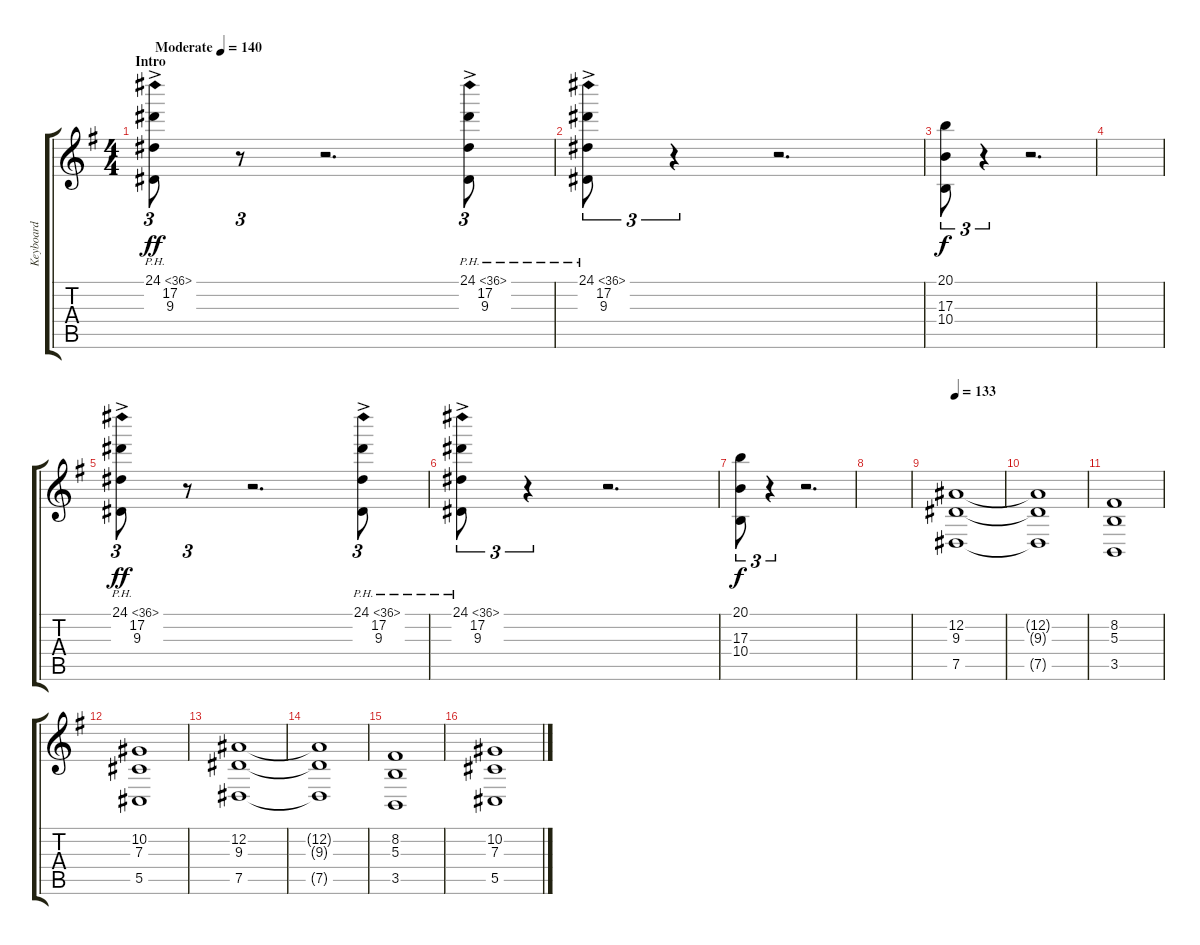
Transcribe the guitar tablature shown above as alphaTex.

\track ("Keyboard" "Keyboard") {instrument stringensemble1}
\staff {score tabs}
\tuning (Eb4 Bb3 Gb3 Db3 Ab2 Eb2) {hide}
\ts (4 4)
\section ("" "Intro")
\tempo (140 "Moderate")
\clef g2
\ks eminor
(24.1{ph 12 ac} 17.2 9.3).8{tu (3 2) dy ff instrument stringensemble1} r.8{tu (3 2)} r.2{d} (24.1{ph 12 ac} 17.2 9.3).8{tu (3 2)} |
(24.1{ph 12 ac} 17.2 9.3).8{tu (3 2)} r.4{tu (3 2)} r.2{d} |
(20.1 17.3 10.4).8{tu (3 2) dy f} r.4{tu (3 2)} r.2{d} |
|
(24.1{ph 12 ac} 17.2 9.3).8{tu (3 2) dy ff} r.8{tu (3 2)} r.2{d} (24.1{ph 12 ac} 17.2 9.3).8{tu (3 2)} |
(24.1{ph 12 ac} 17.2 9.3).8{tu (3 2)} r.4{tu (3 2)} r.2{d} |
(20.1 17.3 10.4).8{tu (3 2) dy f} r.4{tu (3 2)} r.2{d} |
|
\tempo 133
(12.2 9.3 7.5).1 |
(12.2{t} 9.3{t} 7.5{t}).1 |
(8.2 5.3 3.5).1 |
(10.2 7.3 5.5).1 |
(12.2 9.3 7.5).1 |
(12.2{t} 9.3{t} 7.5{t}).1 |
(8.2 5.3 3.5).1 |
(10.2 7.3 5.5).1
